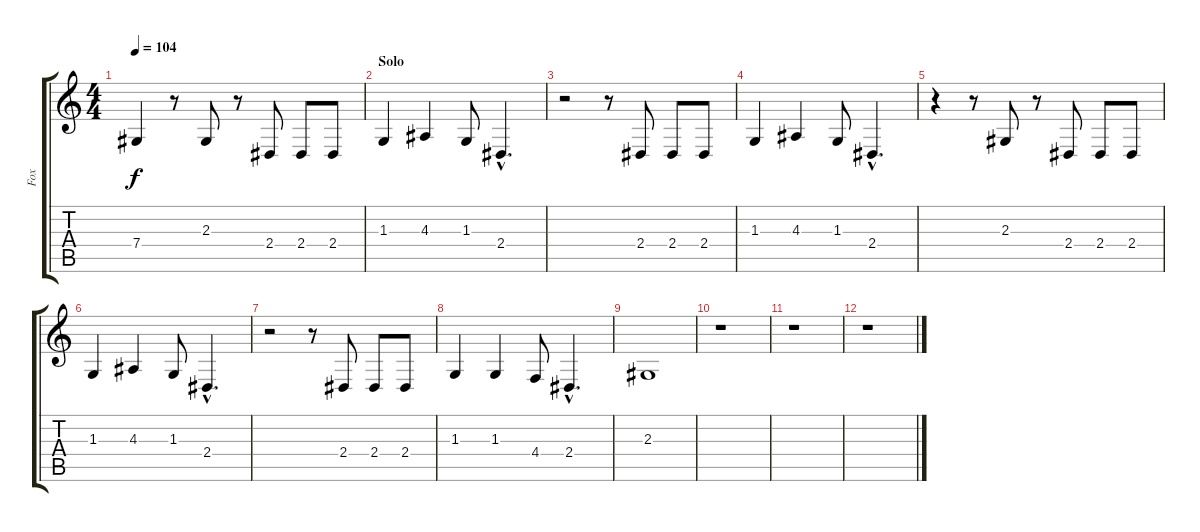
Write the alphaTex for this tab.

\track ("Fox" "Fox") {instrument altosax}
\staff {score tabs}
\tuning (Eb4 Bb3 Gb3 Db3 Ab2 Eb2) {hide}
\ts (4 4)
\tempo 104
\clef g2
\ks c
7.4.4{dy f} r.8 2.3.8 r.8 2.4.8 2.4.8 2.4.8 |
\section ("" "Solo")
1.3.4 4.3.4 1.3.8 2.4{hac}.4{d} |
r.2 r.8 2.4.8 2.4.8 2.4.8 |
1.3.4 4.3.4 1.3.8 2.4{hac}.4{d} |
r.4 r.8 2.3.8 r.8 2.4.8 2.4.8 2.4.8 |
1.3.4 4.3.4 1.3.8 2.4{hac}.4{d} |
r.2 r.8 2.4.8 2.4.8 2.4.8 |
1.3.4 1.3.4 4.4.8 2.4{hac}.4{d} |
2.3.1{volume 0} |
r.1 |
r.1 |
r.1
